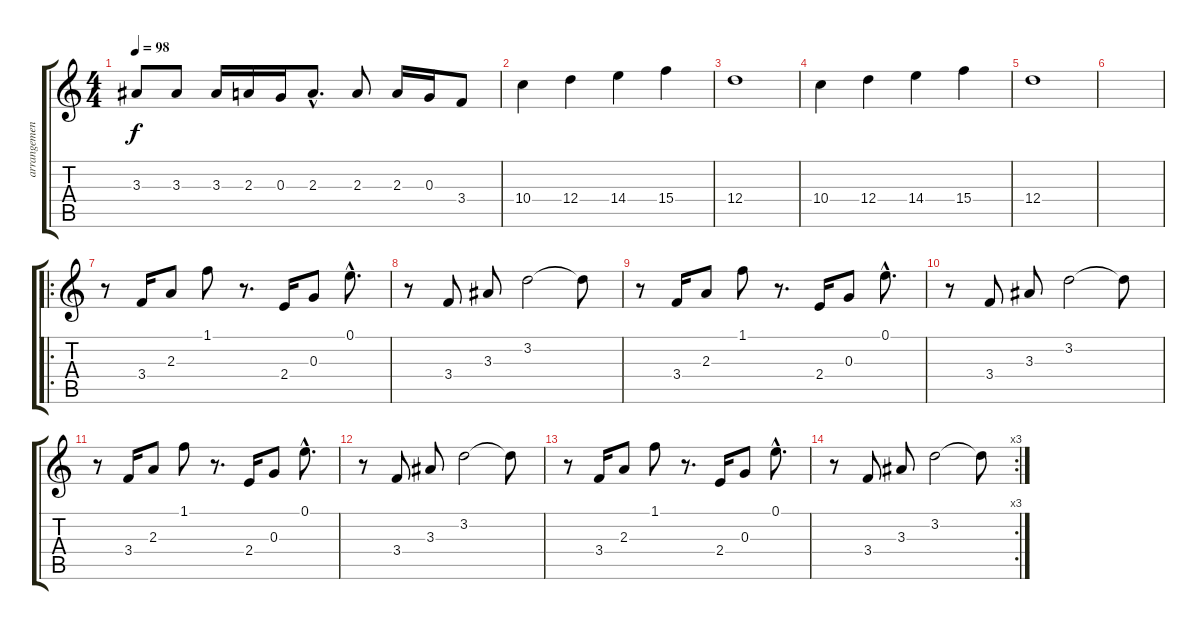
\track ("arrangements" "arrangemen") {instrument distortionguitar}
\staff {score tabs}
\tuning (E4 B3 G3 D3 A2 E2) {hide}
\ts (4 4)
\tempo 98
\clef g2
\ks c
3.3.8{dy f} 3.3.8 3.3.16 2.3.16 0.3.16 2.3{hac}.8{d} 2.3.8 2.3.16 0.3.16 3.4.8 |
10.4.4 12.4.4 14.4.4 15.4.4 |
12.4.1 |
10.4.4 12.4.4 14.4.4 15.4.4 |
12.4.1 |
|
\ro
r.8 3.4.16 2.3.8 1.1.8 r.8{d} 2.4.16 0.3.8 0.1{hac}.8{d} |
r.8 3.4.8 3.3.8 3.2.2 3.2{t}.8 |
r.8 3.4.16 2.3.8 1.1.8 r.8{d} 2.4.16 0.3.8 0.1{hac}.8{d} |
r.8 3.4.8 3.3.8 3.2.2 3.2{t}.8 |
r.8 3.4.16 2.3.8 1.1.8 r.8{d} 2.4.16 0.3.8 0.1{hac}.8{d} |
r.8 3.4.8 3.3.8 3.2.2 3.2{t}.8 |
r.8 3.4.16 2.3.8 1.1.8 r.8{d} 2.4.16 0.3.8 0.1{hac}.8{d} |
\rc 3
r.8 3.4.8 3.3.8 3.2.2 3.2{t}.8
